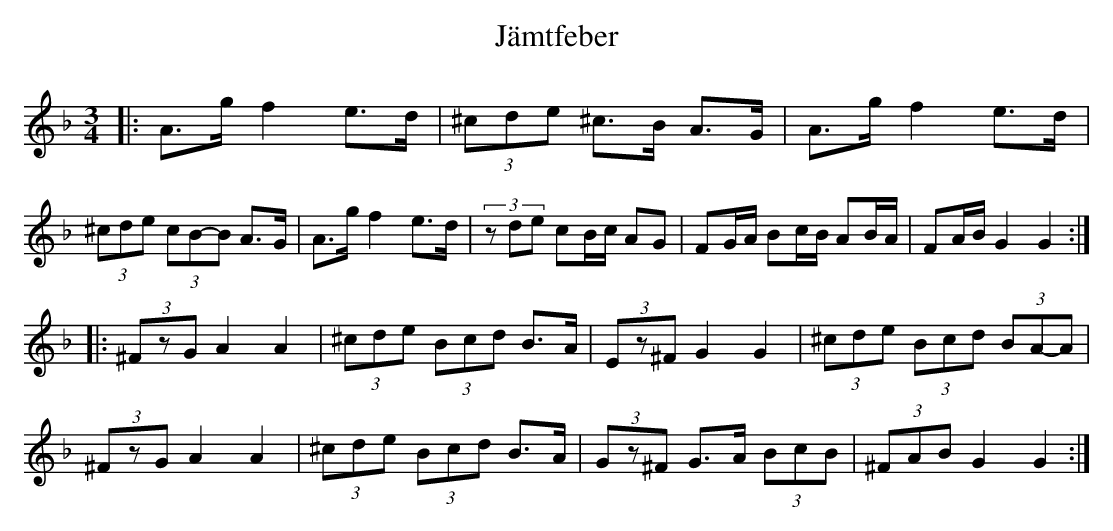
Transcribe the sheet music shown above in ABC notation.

X:1
T:Jämtfeber
K: LP
O:Lägdan, Jämtland
M:3/4
L:1/8
K:Dm
|: A>g f2 e>d|(3^cde ^c>B A>G|A>g f2 e>d|(3^cde (3cB-B A>G|A>g f2 e>d|(3zde cB/c/ AG|FG/A/ Bc/B/ AB/A/|FA/B/ G2 G2  :|
|:(3^FzG A2 A2|(3^cde (3Bcd B>A|(3Ez^F G2 G2|(3^cde (3Bcd (3BA-A|
(3^FzG A2 A2|(3^cde (3Bcd B>A| (3Gz^F G>A (3BcB|(3^FAB G2 G2:|
